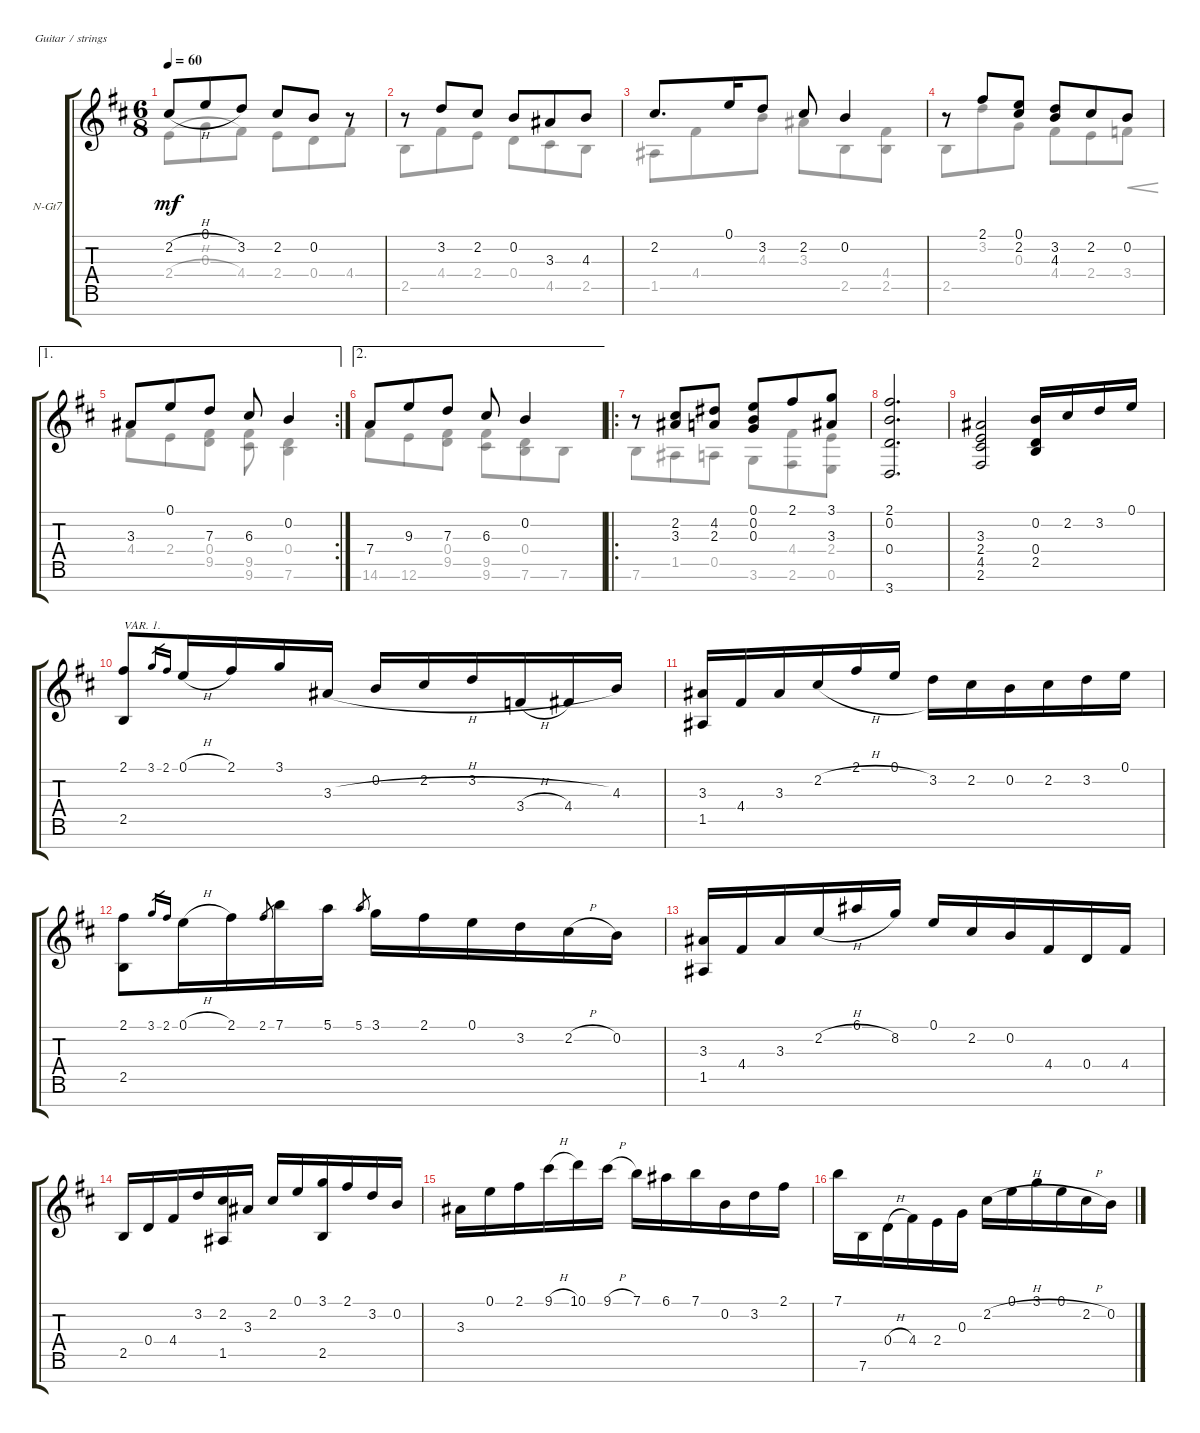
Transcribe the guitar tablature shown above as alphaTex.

\defaultSystemsLayout 4
\bracketExtendMode groupsimilarinstruments
\firstSystemTrackNameOrientation horizontal
\otherSystemsTrackNameOrientation horizontal
\track ("Nylon Guitar" "N-Gt7") {instrument acousticguitarnylon}
\staff {score tabs}
\tuning (E4 B3 G3 D3 A2 E2 B1)
\voice
\ts (6 8)
\tempo 60
\clef g2
\ks d
2.2{h}.8{dy mf} 0.1.8 3.2.8 2.2.8 0.2.8 r.8 |
r.8 3.2.8 2.2.8 0.2.8 3.3.8 4.3.8 |
2.2.8{d} 0.1.16 3.2.8 2.2.8 0.2.4 |
r.8 2.1.8 (0.1 2.2).8 (3.2 4.3).8 2.2.8 0.2.8 |
\ae 1
\rc 2
3.3.8 0.1.8 7.3.8 6.3.8 0.2.4 |
\ae 2
7.4.8 9.3.8 7.3.8 6.3.8 0.2.4 |
\ro
r.8 (3.3 2.2).8 (4.2 2.3).8 (0.3 0.2 0.1).8 2.1.8 (3.3 3.1).8 |
(2.1 0.2 0.4 3.7).2{d} |
(2.6 4.5 2.4 3.3).2 (0.4 2.5 0.2).16 2.2.16 3.2.16 0.1.16 |
(2.1 2.5).8{txt "VAR. 1."} 3.1.16{gr} 2.1.16{gr} 0.1{h}.16 2.1.16 3.1.16 3.3{h}.16 0.2.16 2.2.16 3.2.16 3.4{h}.16 4.4.16 4.3.16 |
(3.3 1.5).16 4.4.16 3.3.16 2.2{h}.16 2.1.16 0.1.16 3.2.16 2.2.16 0.2.16 2.2.16 3.2.16 0.1.16 |
(2.1 2.5).8 3.1.16{gr} 2.1.16{gr} 0.1{h}.16 2.1.16 2.1.8{gr} 7.1.16 5.1.16 5.1.8{gr} 3.1.16 2.1.16 0.1.16 3.2.16 2.2{h}.16 0.2.16 |
(3.3 1.5).16 4.4.16 3.3.16 2.2{h}.16 6.1.16 8.2.16 0.1.16 2.2.16 0.2.16 4.4.16 0.4.16 4.4.16 |
2.5.16 0.4.16 4.4.16 3.2.16 (2.2 1.5).16 3.3.16 2.2.16 0.1.16 (3.1 2.5).16 2.1.16 3.2.16 0.2.16 |
3.3.16 0.1.16 2.1.16 9.1{h}.16 10.1.16 9.1{h}.16 7.1.16 6.1.16 7.1.16 0.2.16 3.2.16 2.1.16 |
7.1.16 7.6.16 0.4{h}.16 4.4.16 2.4.16 0.3.16 2.2{h}.16 0.1.16 3.1.16 0.1.16 2.2{h}.16 0.2.16
\voice
\clef g2
\ottava regular
\simile none
\ks d
2.4{h}.8{dy mf} 0.3.8 4.4.8 2.4.8 0.4.8 4.4.8 |
2.5.8 4.4.8 2.4.8 0.4.8 4.5.8 2.5.8 |
1.5.8 4.4.8 4.3.8 3.3.8 2.5.8 (4.4 2.5).8 |
2.5.8 3.2.8 0.3.8 4.4.8 2.4.8 3.4.8{cre} |
4.4.8 2.4.8 (9.5 0.4).8 (9.5 9.6).8 (0.4 7.6).4 |
14.6.8 12.6.8 (9.5 0.4).8 (9.5 9.6).8 (0.4 7.6).8 7.6.8 |
7.6.8 1.5.8 0.5.8 3.6.8 (2.6 4.4).8 (0.6 2.4).8 |
|
|
|
|
|
|
|
|
